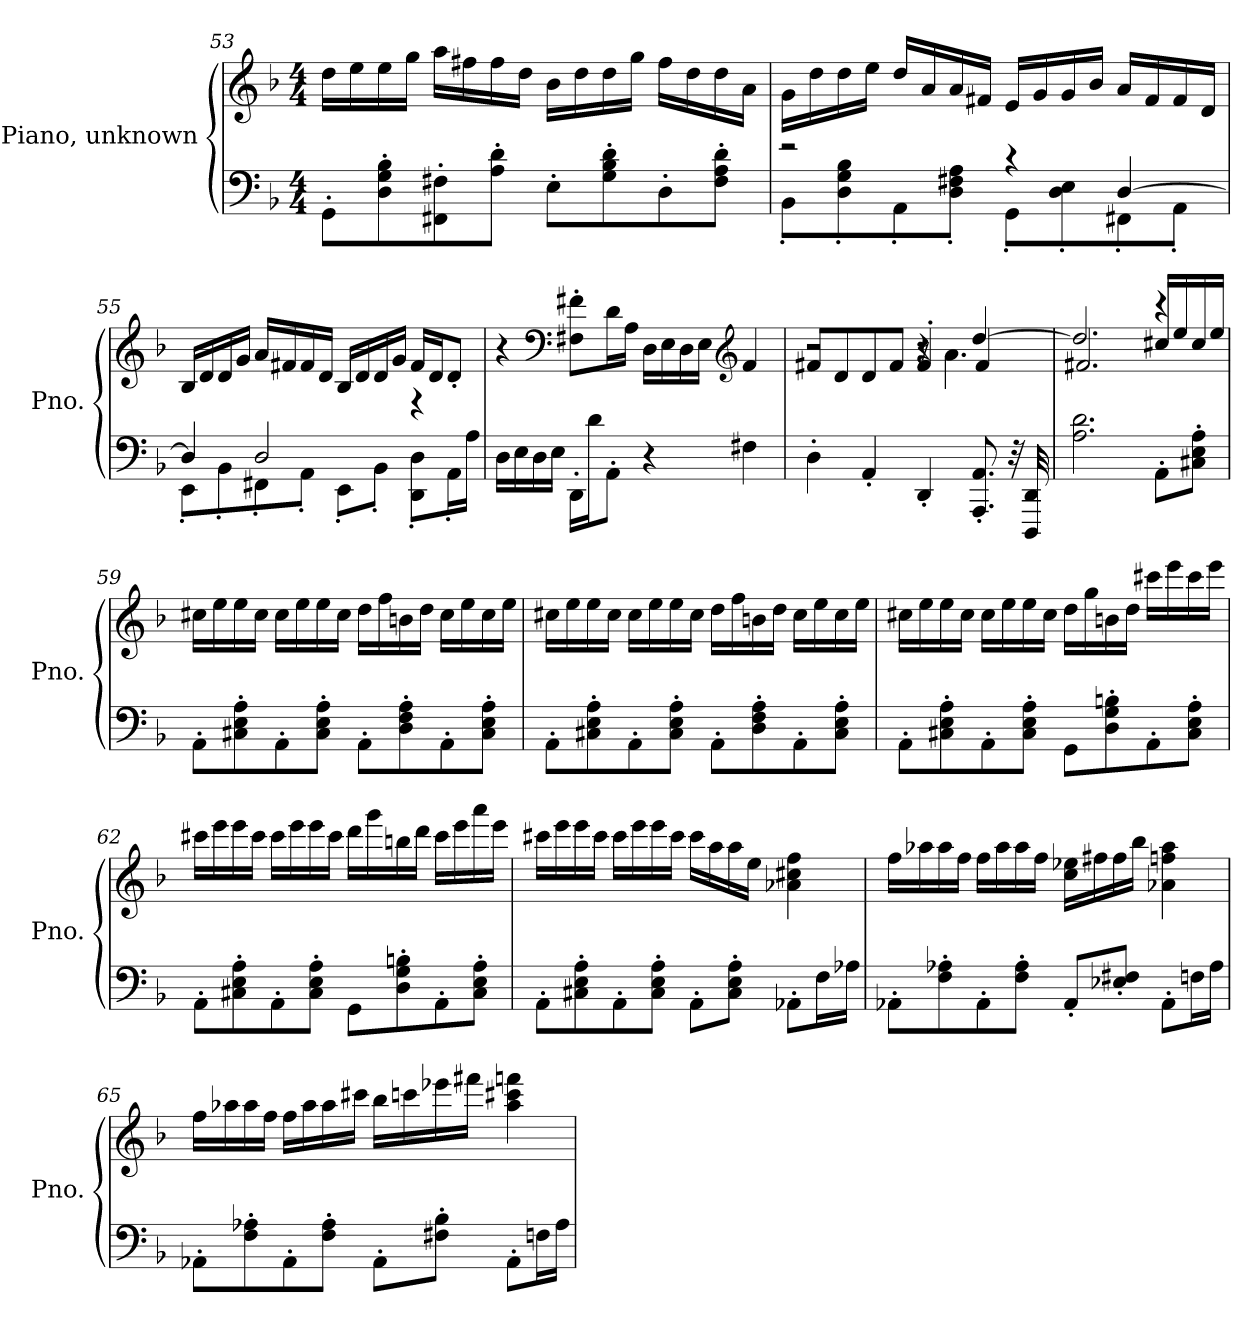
**kern	**kern
*part1	*part1
*staff2	*staff1
*I"Piano, unknown	*
*I'Pno.	*
!!LO:LB:g=z
*clefF4	*clefG2
*k[b-]	*k[b-]
*M4/4	*M4/4
=53	=53
8GG'\L	16dd\LL
.	16ee\
8D\' 8G\' 8B-\'	16ee\
.	16gg\JJ
8FF#X\' 8F#X\'	16aa\LL
.	16ff#X\
8A\' 8d\'J	16ff#\
.	16dd\JJ
8E'\L	16b-\LL
.	16dd\
8G\' 8B-\' 8d\'	16dd\
.	16gg\JJ
8D'\	16ff#\LL
.	16dd\
8F#\' 8A\' 8d\'J	16dd\
.	16a\JJ
=54	=54
*^	*
2r	8BB-'\L	16g\LL
.	.	16dd\
.	8D\' 8G\' 8B-\'	16dd\
.	.	16ee\JJ
.	8AA'\	16dd/LL
.	.	16a/
.	8D\' 8F#X\' 8A\'J	16a/
.	.	16f#X/JJ
4r	8GG'\L	16e/LL
.	.	16g/
.	8D\' 8E\'	16g/
.	.	16b-/JJ
[4D/	8FF#X'\	16a/LL
.	.	16f#/
.	8AA'\J	16f#/
.	.	16d/JJ
!!LO:LB:g=z
=55	=55	=55
4D/]	8EE'\L	16B-/LL
.	.	16d/
.	8BB-'\	16d/
.	.	16g/JJ
2D/	8FF#X'\	16a/LL
.	.	16f#X/
.	8AA'\J	16f#/
.	.	16d/JJ
.	8EE'\L	16B-/LL
.	.	16d/
.	8BB-'\J	16d/
.	.	16g/JJ
4r	8DD\' 8D\'L	16f#/LL
.	.	16d/J
.	16AA'\L	8d'/J
.	16A\JJ	.
*v	*v	*
=56	=56
16D\LL	4r
16E\	.
16D\	.
16E\JJ	.
*	*clefF4
16DD'\LL	8F#X\' 8f#X\'L
16d\J	.
8AA'\J	16d\L
.	16A\JJ
4r	16D\LL
.	16E\
.	16D\
.	16E\JJ
*	*clefG2
4F#X\	4f#/
=57	=57
*	*^
*	*	*^
4D'\	2r	2r	8f#X/L
.	.	.	8d/
4AA'/	.	.	8d/
.	.	.	8f#/J
4DD'/	4r	8r	4f#'/
.	.	4.a\	.
8.AAA/' 8.AA/'	[4dd/	.	4f#/
32r	.	.	.
32DDD/ 32DD/	.	.	.
*	*	*v	*v
!!LO:LB:g=z
=58	=58	=58
2.A\ 2.d\	2.dd/]	2.f#X/
8AA'\L	4r	16cc#X/LL
.	.	16ee/
8C#X\' 8E\' 8A\'J	.	16cc#/
.	.	16ee/JJ
*	*v	*v
=59	=59
8AA'\L	16cc#X\LL
.	16ee\
8C#X\' 8E\' 8A\'	16ee\
.	16cc#\JJ
8AA'\	16cc#\LL
.	16ee\
8C#\' 8E\' 8A\'J	16ee\
.	16cc#\JJ
8AA'\L	16dd\LL
.	16ff\
8D\' 8F\' 8A\'	16bn\
.	16dd\JJ
8AA'\	16cc#\LL
.	16ee\
8C#\' 8E\' 8A\'J	16cc#\
.	16ee\JJ
=60	=60
8AA'\L	16cc#X\LL
.	16ee\
8C#X\' 8E\' 8A\'	16ee\
.	16cc#\JJ
8AA'\	16cc#\LL
.	16ee\
8C#\' 8E\' 8A\'J	16ee\
.	16cc#\JJ
8AA'\L	16dd\LL
.	16ff\
8D\' 8F\' 8A\'	16bn\
.	16dd\JJ
8AA'\	16cc#\LL
.	16ee\
8C#\' 8E\' 8A\'J	16cc#\
.	16ee\JJ
!!LO:LB:g=z
=61	=61
8AA'\L	16cc#X\LL
.	16ee\
8C#X\' 8E\' 8A\'	16ee\
.	16cc#\JJ
8AA'\	16cc#\LL
.	16ee\
8C#\' 8E\' 8A\'J	16ee\
.	16cc#\JJ
8GG\L	16dd\LL
.	16gg\
8D\' 8G\' 8Bn\'	16bn\
.	16dd\JJ
8AA'\	16ccc#X\LL
.	16eee\
8C#\' 8E\' 8A\'J	16ccc#\
.	16eee\JJ
=62	=62
8AA'\L	16ccc#X\LL
.	16eee\
8C#X\' 8E\' 8A\'	16eee\
.	16ccc#\JJ
8AA'\	16ccc#\LL
.	16eee\
8C#\' 8E\' 8A\'J	16eee\
.	16ccc#\JJ
8GG\L	16ddd\LL
.	16ggg\
8D\' 8G\' 8Bn\'	16bbn\
.	16ddd\JJ
8AA'\	16ccc#\LL
.	16eee\
8C#\' 8E\' 8A\'J	16aaa\
.	16eee\JJ
!!LO:PB:g=z
=63	=63
8AA'\L	16ccc#X\LL
.	16eee\
8C#X\' 8E\' 8A\'	16eee\
.	16ccc#\JJ
8AA'\	16ccc#\LL
.	16eee\
8C#\' 8E\' 8A\'J	16eee\
.	16ccc#\JJ
8AA'\L	16ccc#\LL
.	16aa\
8C#\' 8E\' 8A\'J	16aa\
.	16ee\JJ
8AA-X'\L	4a-X\ 4cc#X\ 4ff\
16F\L	.
16A-X\JJ	.
=64	=64
8AA-X'\L	16ff\LL
.	16aa-X\
8F\' 8A-X\'	16aa-\
.	16ff\JJ
8AA-'\	16ff\LL
.	16aa-\
8F\' 8A-\'J	16aa-\
.	16ff\JJ
8AA-'/L	16cc\ 16ee-X\LL
.	16ff#X\
8E-X/' 8F#X/'J	16ff#\
.	16bb-\JJ
8AA-'\L	4a-X\ 4ffn\ 4aa-\
16Fn\L	.
16A-\JJ	.
!!LO:LB:g=z
=65	=65
8AA-X'\L	16ff\LL
.	16aa-X\
8F\' 8A-X\'	16aa-\
.	16ff\JJ
8AA-'\	16ff\LL
.	16aa-\
8F\' 8A-\'J	16aa-\
.	16ccc#X\JJ
8AA-'\L	16bb-\LL
.	16cccn\
8F#X\' 8B-\'J	16eee-X\
.	16fff#X\JJ
8AA-'\L	4aa-\ 4ccc#X\ 4fffn\
16Fn\L	.
16A-\JJ	.
=	=
*-	*-
